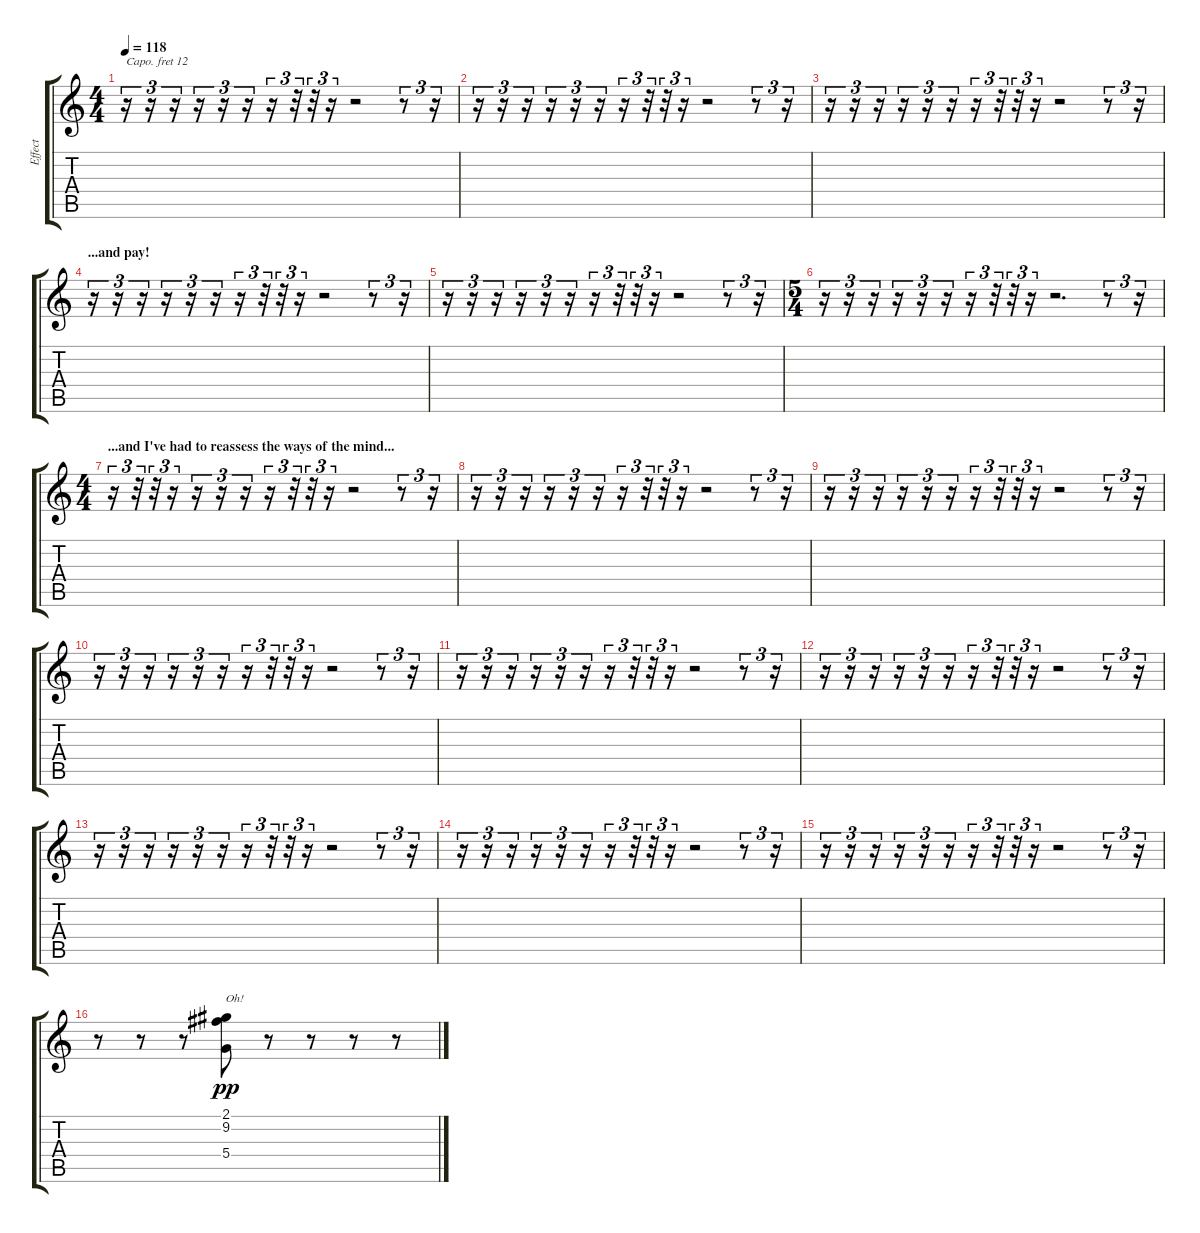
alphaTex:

\track ("Effect" "Effect") {instrument orchestralharp}
\staff {score tabs}
\capo 12
\tuning (E4 B3 G3 D3 A2 E2) {hide}
\ts (4 4)
\tempo 118
\clef g2
\ks c
r.16{tu (3 2) dy mf} r.16{tu (3 2)} r.16{tu (3 2)} r.16{tu (3 2)} r.16{tu (3 2)} r.16{tu (3 2)} r.16{tu (3 2)} r.32{tu (3 2)} r.32{tu (3 2)} r.16{tu (3 2)} r.2 r.8{tu (3 2)} r.16{tu (3 2)} |
r.16{tu (3 2)} r.16{tu (3 2)} r.16{tu (3 2)} r.16{tu (3 2)} r.16{tu (3 2)} r.16{tu (3 2)} r.16{tu (3 2)} r.32{tu (3 2)} r.32{tu (3 2)} r.16{tu (3 2)} r.2 r.8{tu (3 2)} r.16{tu (3 2)} |
r.16{tu (3 2)} r.16{tu (3 2)} r.16{tu (3 2)} r.16{tu (3 2)} r.16{tu (3 2)} r.16{tu (3 2)} r.16{tu (3 2)} r.32{tu (3 2)} r.32{tu (3 2)} r.16{tu (3 2)} r.2 r.8{tu (3 2)} r.16{tu (3 2)} |
\section ("" "...and pay!")
r.16{tu (3 2)} r.16{tu (3 2)} r.16{tu (3 2)} r.16{tu (3 2)} r.16{tu (3 2)} r.16{tu (3 2)} r.16{tu (3 2)} r.32{tu (3 2)} r.32{tu (3 2)} r.16{tu (3 2)} r.2 r.8{tu (3 2)} r.16{tu (3 2)} |
r.16{tu (3 2)} r.16{tu (3 2)} r.16{tu (3 2)} r.16{tu (3 2)} r.16{tu (3 2)} r.16{tu (3 2)} r.16{tu (3 2)} r.32{tu (3 2)} r.32{tu (3 2)} r.16{tu (3 2)} r.2 r.8{tu (3 2)} r.16{tu (3 2)} |
\ts (5 4)
r.16{tu (3 2)} r.16{tu (3 2)} r.16{tu (3 2)} r.16{tu (3 2)} r.16{tu (3 2)} r.16{tu (3 2)} r.16{tu (3 2)} r.32{tu (3 2)} r.32{tu (3 2)} r.16{tu (3 2)} r.2{d} r.8{tu (3 2)} r.16{tu (3 2)} |
\ts (4 4)
\section ("" "...and I've had to reassess the ways of the mind...")
r.16{tu (3 2)} r.32{tu (3 2)} r.32{tu (3 2)} r.16{tu (3 2)} r.16{tu (3 2)} r.16{tu (3 2)} r.16{tu (3 2)} r.16{tu (3 2)} r.32{tu (3 2)} r.32{tu (3 2)} r.16{tu (3 2)} r.2 r.8{tu (3 2)} r.16{tu (3 2)} |
r.16{tu (3 2)} r.16{tu (3 2)} r.16{tu (3 2)} r.16{tu (3 2)} r.16{tu (3 2)} r.16{tu (3 2)} r.16{tu (3 2)} r.32{tu (3 2)} r.32{tu (3 2)} r.16{tu (3 2)} r.2 r.8{tu (3 2)} r.16{tu (3 2)} |
r.16{tu (3 2)} r.16{tu (3 2)} r.16{tu (3 2)} r.16{tu (3 2)} r.16{tu (3 2)} r.16{tu (3 2)} r.16{tu (3 2)} r.32{tu (3 2)} r.32{tu (3 2)} r.16{tu (3 2)} r.2 r.8{tu (3 2)} r.16{tu (3 2)} |
r.16{tu (3 2)} r.16{tu (3 2)} r.16{tu (3 2)} r.16{tu (3 2)} r.16{tu (3 2)} r.16{tu (3 2)} r.16{tu (3 2)} r.32{tu (3 2)} r.32{tu (3 2)} r.16{tu (3 2)} r.2 r.8{tu (3 2)} r.16{tu (3 2)} |
r.16{tu (3 2)} r.16{tu (3 2)} r.16{tu (3 2)} r.16{tu (3 2)} r.16{tu (3 2)} r.16{tu (3 2)} r.16{tu (3 2)} r.32{tu (3 2)} r.32{tu (3 2)} r.16{tu (3 2)} r.2 r.8{tu (3 2)} r.16{tu (3 2)} |
r.16{tu (3 2)} r.16{tu (3 2)} r.16{tu (3 2)} r.16{tu (3 2)} r.16{tu (3 2)} r.16{tu (3 2)} r.16{tu (3 2)} r.32{tu (3 2)} r.32{tu (3 2)} r.16{tu (3 2)} r.2 r.8{tu (3 2)} r.16{tu (3 2)} |
r.16{tu (3 2)} r.16{tu (3 2)} r.16{tu (3 2)} r.16{tu (3 2)} r.16{tu (3 2)} r.16{tu (3 2)} r.16{tu (3 2)} r.32{tu (3 2)} r.32{tu (3 2)} r.16{tu (3 2)} r.2 r.8{tu (3 2)} r.16{tu (3 2)} |
r.16{tu (3 2)} r.16{tu (3 2)} r.16{tu (3 2)} r.16{tu (3 2)} r.16{tu (3 2)} r.16{tu (3 2)} r.16{tu (3 2)} r.32{tu (3 2)} r.32{tu (3 2)} r.16{tu (3 2)} r.2 r.8{tu (3 2)} r.16{tu (3 2)} |
r.16{tu (3 2)} r.16{tu (3 2)} r.16{tu (3 2)} r.16{tu (3 2)} r.16{tu (3 2)} r.16{tu (3 2)} r.16{tu (3 2)} r.32{tu (3 2)} r.32{tu (3 2)} r.16{tu (3 2)} r.2 r.8{tu (3 2)} r.16{tu (3 2)} |
r.8 r.8 r.8 (2.1 9.2 5.4).8{txt "Oh!" dy pp} r.8 r.8 r.8 r.8
